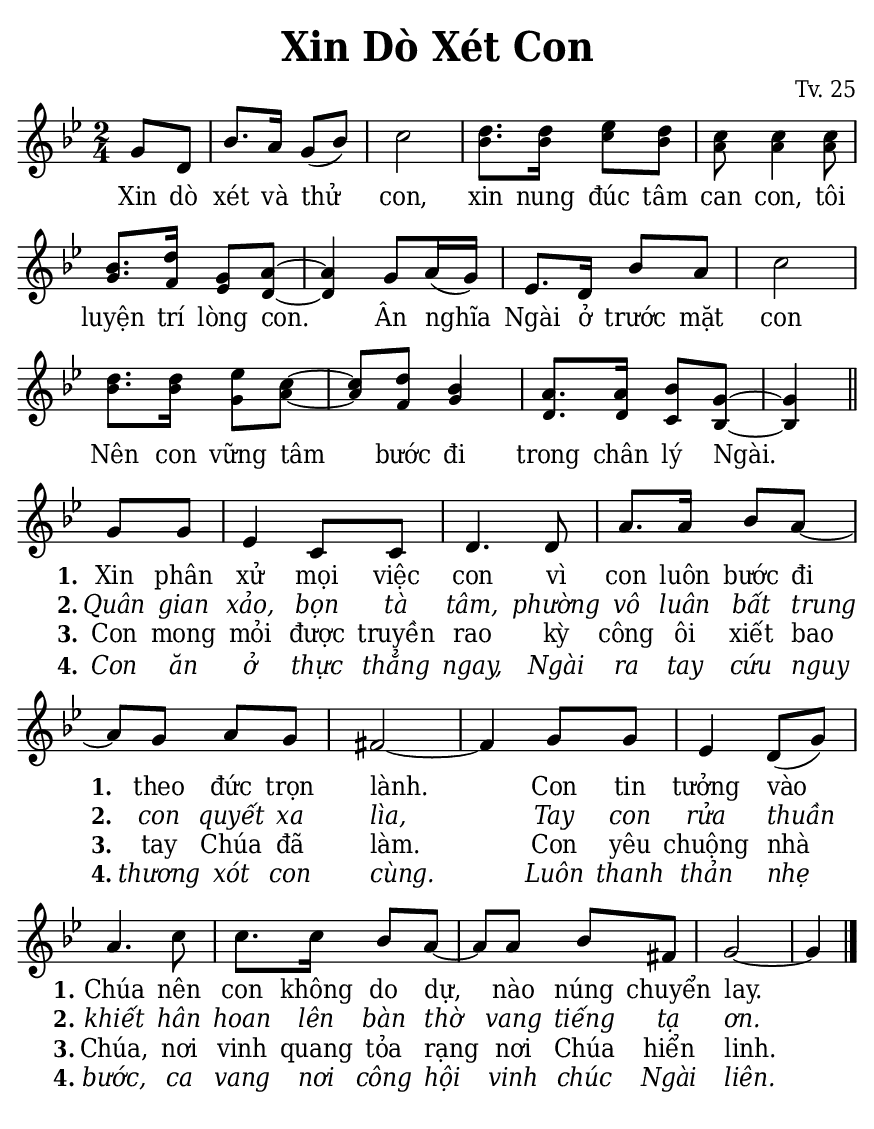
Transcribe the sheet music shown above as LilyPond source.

% Cài đặt chung\
\version "2.22.1"
\include "english.ly"

\header {
  title = \markup { \fontsize #1 "Xin Dò Xét Con" }
  composer = "Tv. 25"
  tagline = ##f
}

% Nhạc phiên khúc
nhacPhienKhucSop = \relative c'' {
  \partial 4 g8 d |
  bf'8. a16 g8 (bf) |
  c2 |
  d8. d16 ef8 d |
  c8 c4 c8 |
  bf8. d16 g,8 a ~ |
  a4 g8 a16 (g) |
  ef8. d16 bf'8 a |
  c2 |
  d8. d16 ef8 c ~ |
  c d bf4 |
  a8. a16 bf8 g ~ |
  g4 \bar "||" \break
  
  g8 g |
  ef4 c8 c |
  d4. d8 |
  a'8. a16 bf8 a ~ |
  a g a g |
  fs2 ~ |
  fs4 g8 g |
  ef4 d8 (g) |
  a4. c8 |
  c8. c16 bf8 a ~ |
  a a bf fs |
  g2 ~ |
  g4 \bar "|."
}

nhacPhienKhucAlto = \relative c'' {
  g8 d |
  bf'8. a16 g8 (bf) |
  c2 |
  bf8. bf16 c8 bf |
  a a4 a8 |
  g8. f16 ef8 d ~ |
  d4 g8 a16 (g) |
  ef8. d16 bf'8 a |
  c2 |
  bf8. bf16 g8 a ~ |
  a f g4 |
  d8. d16 c8 bf ~ |
  bf4
}

% Lời phiên khúc
loiPhienKhucSop = \lyrics {
  %\set stanza = "ĐK:"
  Xin dò xét và thử con,
  xin nung đúc tâm can con,
  tôi luyện trí lòng con.
  Ân nghĩa Ngài ở trước mặt con
  Nên con vững tâm bước đi trong chân lý Ngài.
  <<
    {
      \set stanza = "1."
      Xin phân xử mọi việc con
      vì con luôn bước đi theo đức trọn lành.
      Con tin tưởng vào Chúa nên con không do dự,
      nào núng chuyển lay.
    }
    \new Lyrics {
	    \set associatedVoice = "beSop"
	    \set stanza = "2."
      \override Lyrics.LyricText.font-shape = #'italic
	    Quân gian xảo, bọn tà tâm,
	    phường vô luân bất trung con quyết xa lìa,
	    Tay con rửa thuần khiết hân hoan
	    lên bàn thờ vang tiếng tạ ơn.
	    
    }
    \new Lyrics {
	    \set associatedVoice = "beSop"
	    \set stanza = "3."
	    Con mong mỏi được truyền rao kỳ công
	    ôi xiết bao tay Chúa đã làm.
	    Con yêu chuộng nhà Chúa,
	    nơi vinh quang tỏa rạng nơi Chúa hiển linh.
    }
    \new Lyrics {
	    \set associatedVoice = "beSop"
	    \set stanza = "4."
      \override Lyrics.LyricText.font-shape = #'italic
	    Con ăn ở thực thẳng ngay,
	    Ngài ra tay cứu nguy thương xót con cùng.
	    Luôn thanh thản nhẹ bước,
	    ca vang nơi công hội vinh chúc Ngài liên.
    }
  >>
}

% Dàn trang
\paper {
  #(set-paper-size "a5")
  top-margin = 3\mm
  bottom-margin = 3\mm
  left-margin = 3\mm
  right-margin = 3\mm
  indent = #0
  #(define fonts
	 (make-pango-font-tree "Deja Vu Serif Condensed"
	 		       "Deja Vu Serif Condensed"
			       "Deja Vu Serif Condensed"
			       (/ 20 20)))
  print-page-number = ##f
  system-system-spacing = #'((basic-distance . 0.1) (padding . 2))
}

TongNhip = {
  \key bf \major \time 2/4
  \set Timing.beamExceptions = #'()
  \set Timing.baseMoment = #(ly:make-moment 1/4)
}

% mã nguồn cho những chức năng chưa hỗ trợ trong phiên bản lilypond hiện tại
% cung cấp bởi cộng đồng lilypond khi gửi email đến lilypond-user@gnu.org
% Đổi kích thước nốt cho bè phụ
notBePhu =
#(define-music-function (font-size music) (number? ly:music?)
   (for-some-music
     (lambda (m)
       (if (music-is-of-type? m 'rhythmic-event)
           (begin
             (set! (ly:music-property m 'tweaks)
                   (cons `(font-size . ,font-size)
                         (ly:music-property m 'tweaks)))
             #t)
           #f))
     music)
   music)

% in số phiên khúc trên mỗi dòng
#(define (add-grob-definition grob-name grob-entry)
    (set! all-grob-descriptions
          (cons ((@@ (lily) completize-grob-entry)
                 (cons grob-name grob-entry))
                all-grob-descriptions)))

#(add-grob-definition
   'StanzaNumberSpanner
   `((direction . ,LEFT)
     (font-series . bold)
     (padding . 0.5)
     (side-axis . ,X)
     (stencil . ,ly:text-interface::print)
     (X-offset . ,ly:side-position-interface::x-aligned-side)
     (Y-extent . ,grob::always-Y-extent-from-stencil)
     (meta . ((class . Spanner)
              (interfaces . (font-interface
                             side-position-interface
                             stanza-number-interface
                             text-interface))))))

\layout {
   \context {
     \Global
     \grobdescriptions #all-grob-descriptions
   }
   \context {
     \Score
     \remove Stanza_number_align_engraver
     \consists
       #(lambda (context)
          (let ((texts '())
                (syllables '()))
            (make-engraver
             (acknowledgers
              ((stanza-number-interface engraver grob source-engraver)
                 (set! texts (cons grob texts)))
              ((lyric-syllable-interface engraver grob source-engraver)
                 (set! syllables (cons grob syllables))))
             ((stop-translation-timestep engraver)
                (for-each
                 (lambda (text)
                   (for-each
                    (lambda (syllable)
                      (ly:pointer-group-interface::add-grob text
'side-support-elements syllable))
                    syllables))
                 texts)
                (set! syllables '())))))
   }
   \context {
     \Lyrics
     \remove Stanza_number_engraver
     \consists
       #(lambda (context)
          (let ((text #f)
                (last-stanza #f))
            (make-engraver
             ((process-music engraver)
                (let ((stanza (ly:context-property context 'stanza #f)))
                  (if (and stanza (not (equal? stanza last-stanza)))
                      (let ((column (ly:context-property context
'currentCommandColumn)))
                        (set! last-stanza stanza)
                        (if text
                            (ly:spanner-set-bound! text RIGHT column))

                        (set! text (ly:engraver-make-grob engraver
'StanzaNumberSpanner '()))
                        (ly:grob-set-property! text 'text stanza)
                        (ly:spanner-set-bound! text LEFT column)))))
             ((finalize engraver)
                (if text
                    (let ((column (ly:context-property context
'currentCommandColumn)))
                      (ly:spanner-set-bound! text RIGHT column)))))))
     \override StanzaNumberSpanner.horizon-padding = 10000
   }
}
% kết thúc mã nguồn

\score {
  \new ChoirStaff <<
    \new Staff \with {
        \consists "Merge_rests_engraver"
        printPartCombineTexts = ##f
      }
      <<
      \new Voice \TongNhip \partCombine 
        \nhacPhienKhucSop
        \notBePhu -1 { \nhacPhienKhucAlto }
      \new NullVoice = beSop \nhacPhienKhucSop
      \new Lyrics \lyricsto beSop \loiPhienKhucSop
      >>
  >>
  \layout {
    \override Lyrics.LyricSpace.minimum-distance = #1.2
    \override Score.BarNumber.break-visibility = ##(#f #f #f)
    \override Score.SpacingSpanner.uniform-stretching = ##t
  } 
}
